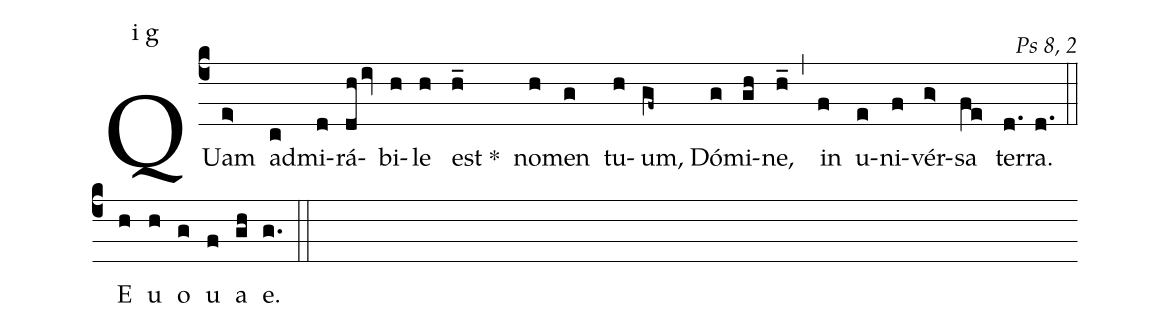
commentary:Ps 8, 2;
mode:i g;
%%
(c4) QU{a}m(e>) ad(c)mi(d)rá(dhiv)bi(h)le(h) est *(h_) no(h)men(g) tu(h)um(gf~), Dó(g)mi(gh)ne,(h_) (,) in(f) u(e)ni(f)vér(g>)sa(fe) ter(d.)ra.(d.)
(::) <eu> E(h) u(h) o(g) u(f) a(gh) e.(g.) </eu> (::)
